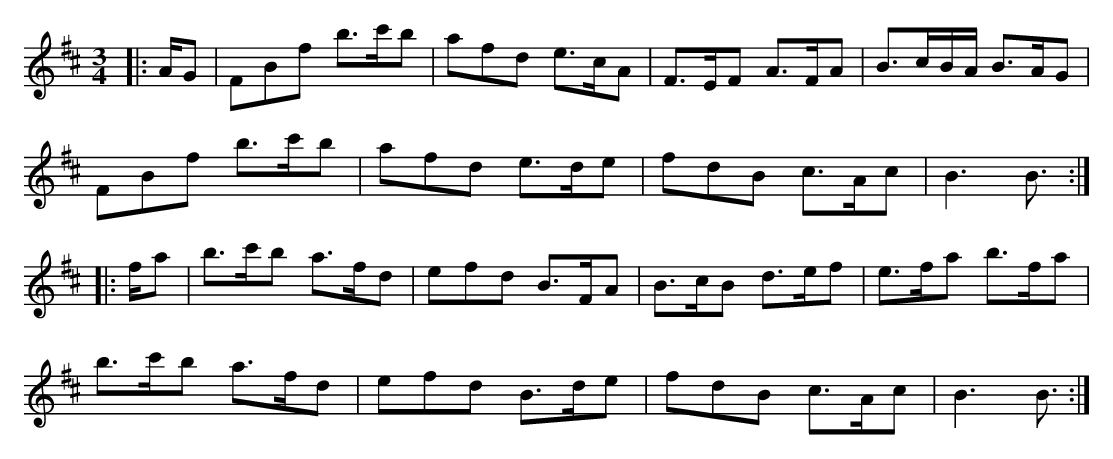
X:1
M:3/4
K:Bmin
|:A/G|FBf b3/2c'/b|afd e3/2c/A|F3/2E/F A3/2F/A|B3/2c/B/A/ B3/2A/G|
FBf b3/2c'/b|afd e3/2d/e|fdB c3/2A/c|B3 B3/2:|
|:f/a|b3/2c'/b a3/2f/d|efd B3/2F/A|B3/2c/B d3/2e/f|e3/2f/a b3/2f/a|
b3/2c'/b a3/2f/d|efd B3/2d/e|fdB c3/2A/c|B3 B3/2:|
